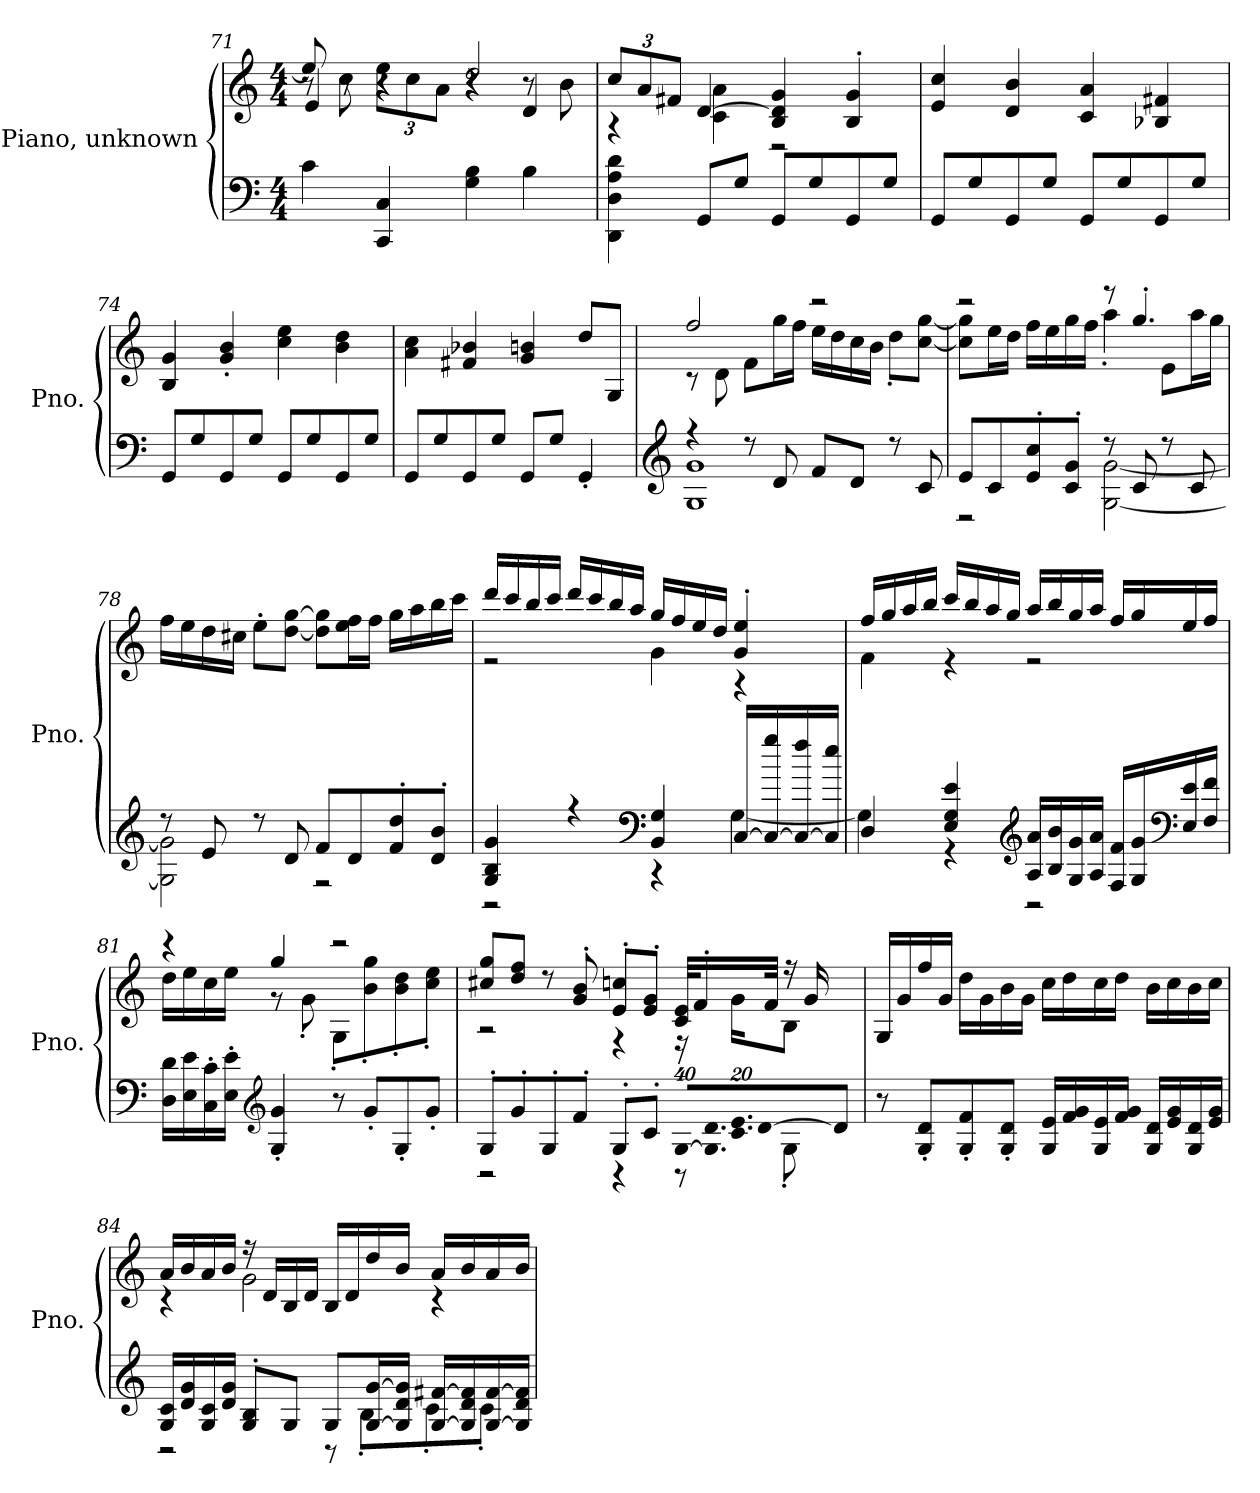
**kern	**kern
*part1	*part1
*staff2	*staff1
*I"Piano, unknown	*
*I'Pno.	*
*clefF4	*clefG2
*k[]	*k[]
*M4/4	*M4/4
=71	=71
*	*^
*	*	*^
4c\	8ee/]	8r	4e/
.	8r	8cc\	.
*	*	*Xbrackettup	*
4CC/ 4C/	4r	12ee\L	4r
.	.	12cc\	.
.	.	12a\J	.
4G\ 4B\	2dd/	4r	4r
4B\	.	8r	4d/
.	.	8b\	.
*	*	*v	*v
=72	=72	=72
4DD\ 4D\ 4A\ 4d\	12cc/L	4r
.	12a/	.
.	12f#X/J	.
8GG/L	[4d/	4c\ 4a\
8G/J	.	.
8GG/L	4B/ 4d/] 4g/	2r
8G/	.	.
8GG/	4B/' 4g/'	.
8G/J	.	.
*	*v	*v
!!LO:PB:g=z
=73	=73
8GG/L	4e/ 4cc/
8G/	.
8GG/	4d/ 4b/
8G/J	.
8GG/L	4c/ 4a/
8G/	.
8GG/	4B-X/ 4f#X/
8G/J	.
=74	=74
8GG/L	4B/ 4g/
8G/	.
8GG/	4g/' 4b/'
8G/J	.
8GG/L	4cc\ 4ee\
8G/	.
8GG/	4b\ 4dd\
8G/J	.
=75	=75
8GG/L	4a\ 4cc\
8G/	.
8GG/	4f#X/ 4b-X/
8G/J	.
8GG/L	4g/ 4bn/
8G/J	.
4GG'/	8dd/L
.	8G/J
=76	=76
*clefG2	*
*^	*^
4r	1G 1g	2ff/	8r
.	.	.	8d\
8r	.	.	8f\L
8d/	.	.	16gg\L
.	.	.	16ff\JJ
8f/L	.	2r	16ee\LL
.	.	.	16dd\
8d/J	.	.	16cc\
.	.	.	16b\JJ
8r	.	.	8dd'\L
8c/	.	.	[8cc\ [8gg\J
!!LO:LB:g=z	!!
=77	=77	=77	=77
8e/L	2r	2r	8cc\] 8gg\]L
8c/	.	.	16ee\L
.	.	.	16dd\JJ
8e/' 8cc/'	.	.	16ff\LL
.	.	.	16ee\
8c/' 8g/'J	.	.	16gg\
.	.	.	16ff\JJ
8r	[2G\ [2g\	8r	4aa'\
8c/	.	4.gg'/	.
8r	.	.	8e\L
8c/	.	.	16aa\L
.	.	.	16gg\JJ
*	*	*v	*v
=78	=78	=78
8r	2G\] 2g\]	16ff\LL
.	.	16ee\
8e/	.	16dd\
.	.	16cc#X\JJ
8r	.	8ee'\L
8d/	.	[8dd\ [8gg\J
8f/L	2r	8dd\] 8gg\]L
8d/	.	16ee\ 16ff\L
.	.	16ff\JJ
8f/' 8dd/'	.	16gg\LL
.	.	16aa\
8d/' 8b/'J	.	16bb\
.	.	16ccc\JJ
!!LO:LB:g=z
=79	=79	=79
*	*	*^
4G/ 4B/ 4g/	2r	16ddd/LL	2r
.	.	16ccc/	.
.	.	16bb/	.
.	.	16ccc/JJ	.
4r	.	16ddd/LL	.
.	.	16ccc/	.
.	.	16bb/	.
.	.	16aa/JJ	.
*clefF4	*	*	*
4BB/ 4G/	4r	16gg/LL	4g\
.	.	16ff/	.
.	.	16ee/	.
.	.	16dd/JJ	.
[16C/LL	[4G\	4g/' 4ee/'	4r
16C/_ 16gg/	.	.	.
16C/_ 16ff/	.	.	.
16C/] 16ee/JJ	.	.	.
=80	=80	=80	=80
4D/	4G\]	16ff/LL	4f\
.	.	16gg/	.
.	.	16aa/	.
.	.	16bb/JJ	.
4E/ 4G/ 4e/	4r	16ccc/LL	4r
.	.	16bb/	.
.	.	16aa/	.
.	.	16gg/JJ	.
*clefG2	*	*	*
16A/ 16a/LL	2r	16aa/LL	2r
16B/ 16b/	.	16bb/	.
16G/ 16g/	.	16gg/	.
16A/ 16a/JJ	.	16aa/JJ	.
16F/ 16f/LL	.	16ff/LL	.
16G/ 16g/	.	16gg/	.
*clefF4	*	*	*
16E/ 16e/	.	16ee/	.
16F/ 16f/JJ	.	16ff/JJ	.
*v	*v	*	*
!!LO:LB:g=z	!!
=81	=81	=81
16D\ 16d\LL	4r	16dd\LL
16E\ 16e\	.	16ee\
16C\' 16c\'	.	16cc\
16E\' 16e\'JJ	.	16ee\JJ
*clefG2	*	*
4G/' 4g/'	4gg/	8r
.	.	8g'\
8r	2r	8G'\L
8g'/L	.	8b\' 8gg\'
8G'/	.	8b\' 8dd\'
8g'/J	.	8cc\' 8ee\'J
=82	=82	=82
*^	*	*
8G'/L	2r	8cc#X/ 8gg/L	2r
8g'/	.	8dd/ 8ff/J	.
8G'/	.	8r	.
8f'/J	.	8g/' 8b/'	.
8G'/L	4r	8e/' 8ccn/'L	4r
8c'/J	.	8e/' 8g/'J	.
*Xbrackettup	*	*	*
!LO:N:vis=32	!	!	!
[640%23G/LLL	8r	32c/ 32e/KLL	16r
.	.	16f'/	.
!LO:N:vis=64.	!	!	!
640%17G/] 640%17d/L	.	.	.
!LO:N:vis=64.	!	!	!
640%17c/ 640%17e/J	.	.	16g\KL
!LO:N:vis=32	!	!	!
[640%23d/JJ	.	.	.
.	.	32f/JJk	.
8d/J]	8G'\	16r	8B\J
.	.	16g/	.
*v	*v	*	*
*	*v	*v
!!LO:LB:g=z
=83	=83
8r	16G/LL
.	16g/
8G/' 8d/'L	16ff/
.	16g/JJ
8G/' 8f/'	16dd\LL
.	16g\
8G/' 8d/'J	16b\
.	16g\JJ
16G/ 16e/LL	16cc\LL
16f/ 16g/	16dd\
16G/ 16e/	16cc\
16f/ 16g/JJ	16dd\JJ
16G/ 16d/LL	16b\LL
16e/ 16g/	16cc\
16G/ 16d/	16b\
16e/ 16g/JJ	16cc\JJ
=84	=84
*^	*^
16G/ 16c/LL	2r	16a/LL	4r
16d/ 16g/	.	16b/	.
16G/ 16c/	.	16a/	.
16d/ 16g/JJ	.	16b/JJ	.
8G/' 8B/'L	.	16r	2g\
.	.	16d/LL	.
8G/J	.	16B/	.
.	.	16d/JJ	.
8G/L	8r	16B/LL	.
.	.	16d/	.
[16G/ [16g/L	8B'\L	16dd/	.
16G/] 16d/ 16g/]JJ	.	16b/JJ	.
[16G/ [16f#X/LL	8c'\	16a/LL	4r
16G/] 16d/ 16f#/]	.	16b/	.
[16G/ [16f#/	8c'\J	16a/	.
16G/] 16d/ 16f#/]JJ	.	16b/JJ	.
*v	*v	*	*
*	*v	*v
=	=
*-	*-
